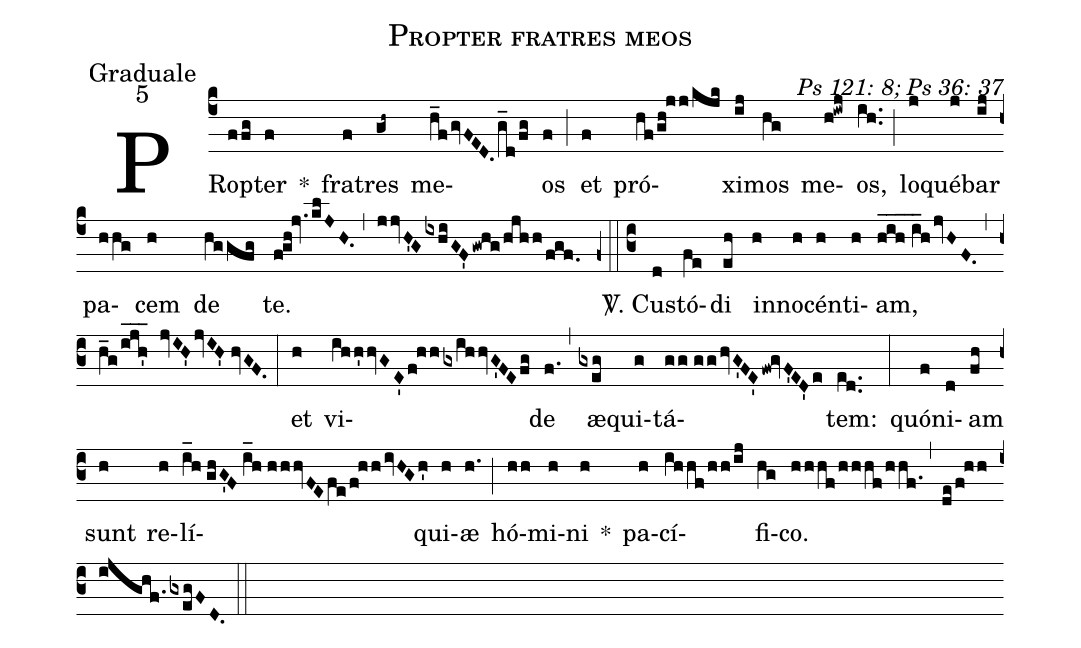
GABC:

name: Propter fratres meos;
office-part: Graduale;
mode: 5;
commentary: Ps 121: 8; Ps 36: 37;
%%
(c4) PRop(ffg)ter(f) *() fra(f)tres(gh~) me(h_f/gvFED.g_d/fg)os(f) (;) et(f) pró(hf/gh!jj/kjk)xi(ij)mos(hg) me(h!iwj)os,(ih..) (;) lo(j)qué(j)bar(ij) pa(hhg)cem(h) de(hggfg) te.(f!gh!jv.klJH.) (,) (jjvH'GixhiGF'gwhg/hjhh/fgf.) (z0::c3)
<sp>V/</sp>. Cus(d)tó(fe)di(eh) in(h)no(h)cén(h)ti(h)am,(hih___//i_h/jvHF.) (,) (h_g/ijh'___ jvIH'jvIH'//hvGF.) (:)
et(h) vi(ihh'hvGE'/f!hhgxihhvG'FEfg)de(f.) (,) æ(gxeg)qui(g)tá(gg//gg/hvG'FE'fw!gvF'ED'e)tem:(ed..) (:)
quón(f)i(d)am(fh) sunt(h) re(h)lí(i_h//ghG'F//i_h//hhhvFE/fe/f!hh/ivHGh')qui(h)æ(h.) (;) hó(hh)mi(h)ni(h) *() pa(h)cí(ihhf/hh/ij)fi(hg)co.(hhhf/hhhf/hhf.) (,) (de/f!hh/ijghf./gxegFD.) (::)
